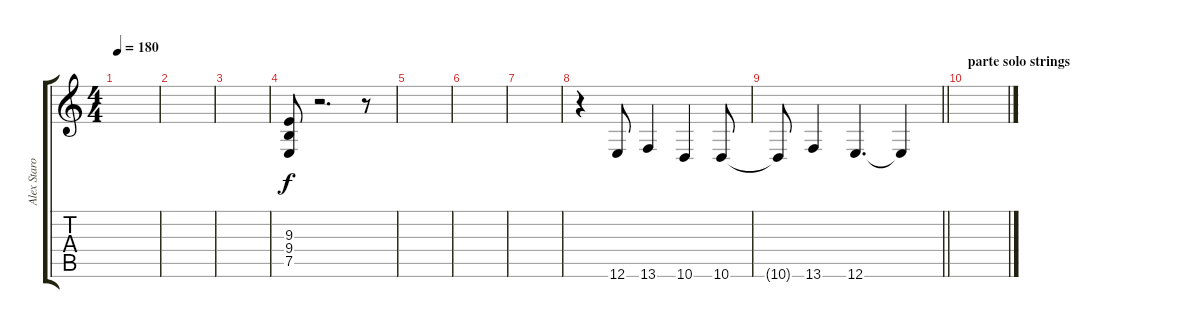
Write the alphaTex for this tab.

\track ("Alex Staropoli" "Alex Staro") {instrument orchestrahit}
\staff {score tabs}
\tuning (E4 B3 G3 D3 A2 E2) {hide}
\ts (4 4)
\tempo 180
\clef g2
\ks c
|
|
|
(9.3 9.4 7.5).8 r.2{d} r.8 |
|
|
|
r.4 12.6.8 13.6.4 10.6.4 10.6.8 |
\barLineRight lightlight
10.6{t}.8 13.6.4 12.6.4{d} 12.6{t}.4 |
\section ("" "parte solo strings")
